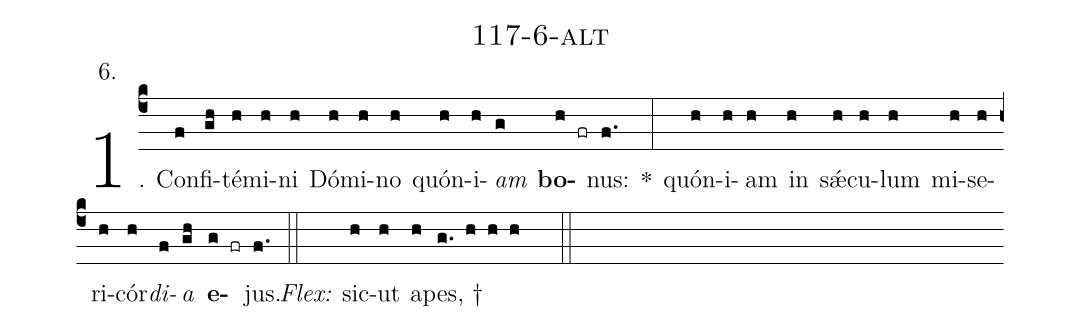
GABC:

name: 117-6-alt;
annotation: 6.;
%%
(c4)1. Con(f)fi(gh)té(h)mi(h)ni(h) Dó(h)mi(h)no(h) quón(h)i(h)<i>am</i>(g) <b>bo</b>(h fr)nus:(f.) *(:) quón(h)i(h)am(h) in(h) sǽ(h)cu(h)lum(h) mi(h)se(h)ri(h)cór(h)<i>di</i>(f)<i>a</i>(gh) <b>e</b>(g fr)jus.(f.) (::)
<i>Flex:</i>()  sic(h)ut(h) a(h)pes, †(g. h h h  ::)
